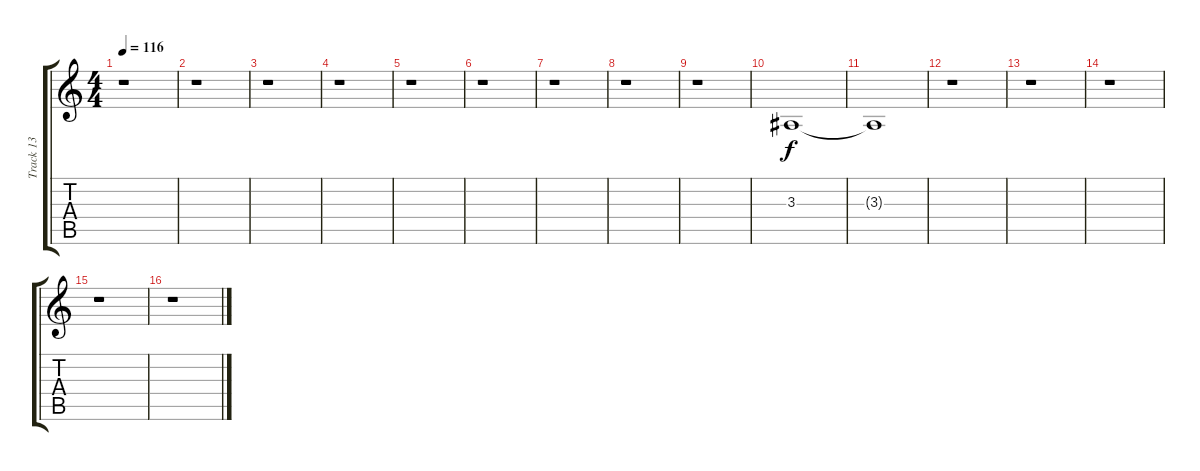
\track ("Track 13" "Track 13") {instrument seashore}
\staff {score tabs}
\tuning (E4 B3 G3 D3 A2 E2) {hide}
\ts (4 4)
\tempo 116
\clef g2
\ks c
r.1{dy f} |
r.1 |
r.1 |
r.1 |
r.1 |
r.1 |
r.1 |
r.1 |
r.1 |
3.3.1 |
3.3{t}.1 |
r.1 |
r.1 |
r.1 |
r.1 |
r.1
